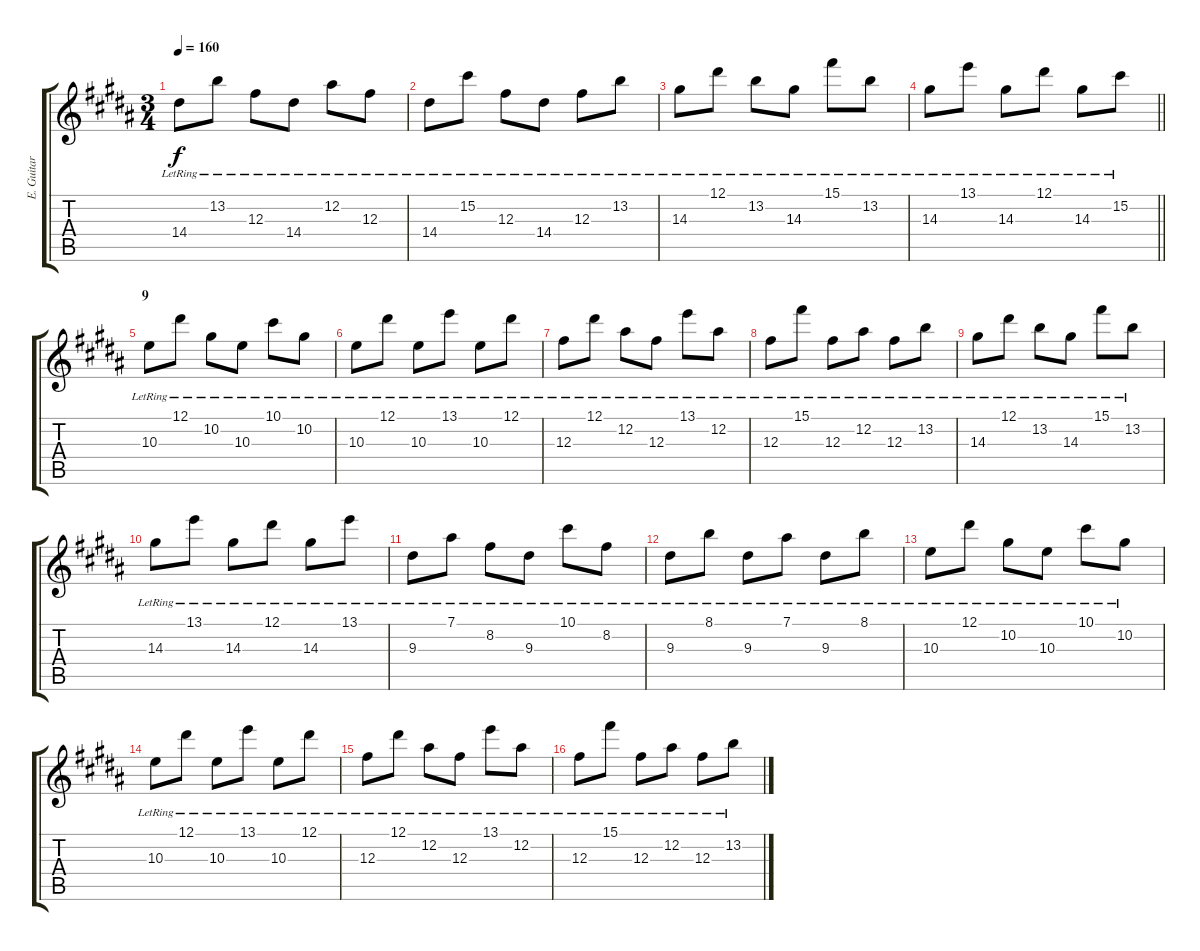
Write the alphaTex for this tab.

\track ("E. Guitar II" "E. Guitar ") {instrument overdrivenguitar}
\staff {score tabs}
\tuning (Eb4 Bb3 Gb3 Db3 Ab2 Db2) {hide}
\ts (3 4)
\tempo 160
\clef g2
\ks b
14.4{lr}.8{dy f} 13.2{lr}.8 12.3{lr}.8 14.4{lr}.8 12.2{lr}.8 12.3{lr}.8 |
14.4{lr}.8 15.2{lr}.8 12.3{lr}.8 14.4{lr}.8 12.3{lr}.8 13.2{lr}.8 |
14.3{lr}.8 12.1{lr}.8 13.2{lr}.8 14.3{lr}.8 15.1{lr}.8 13.2{lr}.8 |
\barLineRight lightlight
14.3{lr}.8 13.1{lr}.8 14.3{lr}.8 12.1{lr}.8 14.3{lr}.8 15.2{lr}.8 |
\section ("" "9")
10.3{lr}.8 12.1{lr}.8 10.2{lr}.8 10.3{lr}.8 10.1{lr}.8 10.2{lr}.8 |
10.3{lr}.8 12.1{lr}.8 10.3{lr}.8 13.1{lr}.8 10.3{lr}.8 12.1{lr}.8 |
12.3{lr}.8 12.1{lr}.8 12.2{lr}.8 12.3{lr}.8 13.1{lr}.8 12.2{lr}.8 |
12.3{lr}.8 15.1{lr}.8 12.3{lr}.8 12.2{lr}.8 12.3{lr}.8 13.2{lr}.8 |
14.3{lr}.8 12.1{lr}.8 13.2{lr}.8 14.3{lr}.8 15.1{lr}.8 13.2{lr}.8 |
14.3{lr}.8 13.1{lr}.8 14.3{lr}.8 12.1{lr}.8 14.3{lr}.8 13.1{lr}.8 |
9.3{lr}.8 7.1{lr}.8 8.2{lr}.8 9.3{lr}.8 10.1{lr}.8 8.2{lr}.8 |
9.3{lr}.8 8.1{lr}.8 9.3{lr}.8 7.1{lr}.8 9.3{lr}.8 8.1{lr}.8 |
10.3{lr}.8 12.1{lr}.8 10.2{lr}.8 10.3{lr}.8 10.1{lr}.8 10.2{lr}.8 |
10.3{lr}.8 12.1{lr}.8 10.3{lr}.8 13.1{lr}.8 10.3{lr}.8 12.1{lr}.8 |
12.3{lr}.8 12.1{lr}.8 12.2{lr}.8 12.3{lr}.8 13.1{lr}.8 12.2{lr}.8 |
12.3{lr}.8 15.1{lr}.8 12.3{lr}.8 12.2{lr}.8 12.3{lr}.8 13.2{lr}.8
